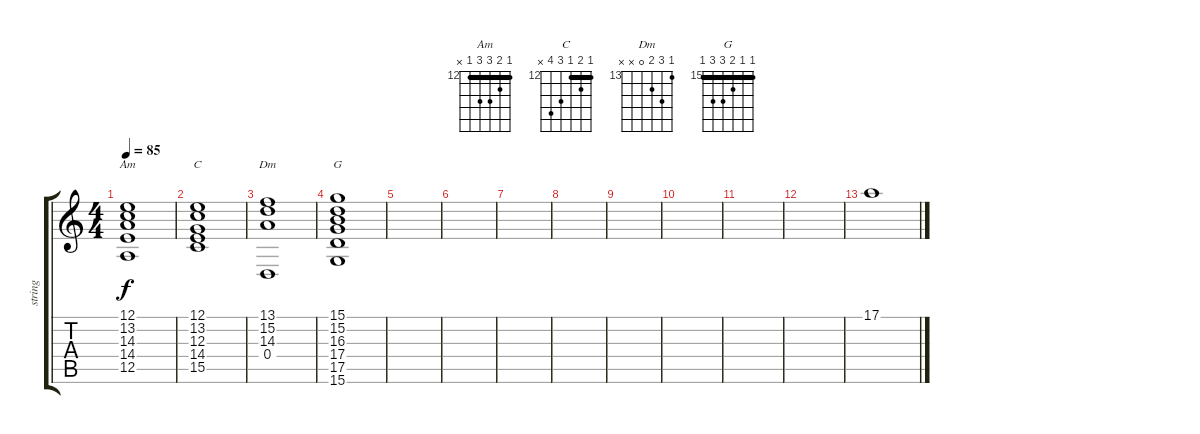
\track ("string" "string") {instrument stringensemble1}
\staff {score tabs}
\tuning (E4 B3 G3 D3 A2 E2) {hide}
\chord ("Am" 12 13 14 14 12 x) {firstfret 12 barre 12}
\chord ("C" 12 13 12 14 15 x) {firstfret 12 barre 12}
\chord ("Dm" 13 15 14 0 x x) {firstfret 13}
\chord ("G" 15 15 16 17 17 15) {firstfret 15 barre 15}
\ts (4 4)
\tempo 85
\clef g2
\ks c
(12.1 13.2 14.3 14.4 12.5).1{ch "Am" dy f} |
(12.1 13.2 12.3 14.4 15.5).1{ch "C"} |
(13.1 15.2 14.3 0.4).1{ch "Dm"} |
(15.1 15.2 16.3 17.4 17.5 15.6).1{ch "G"} |
|
|
|
|
|
|
|
|
17.1.1
